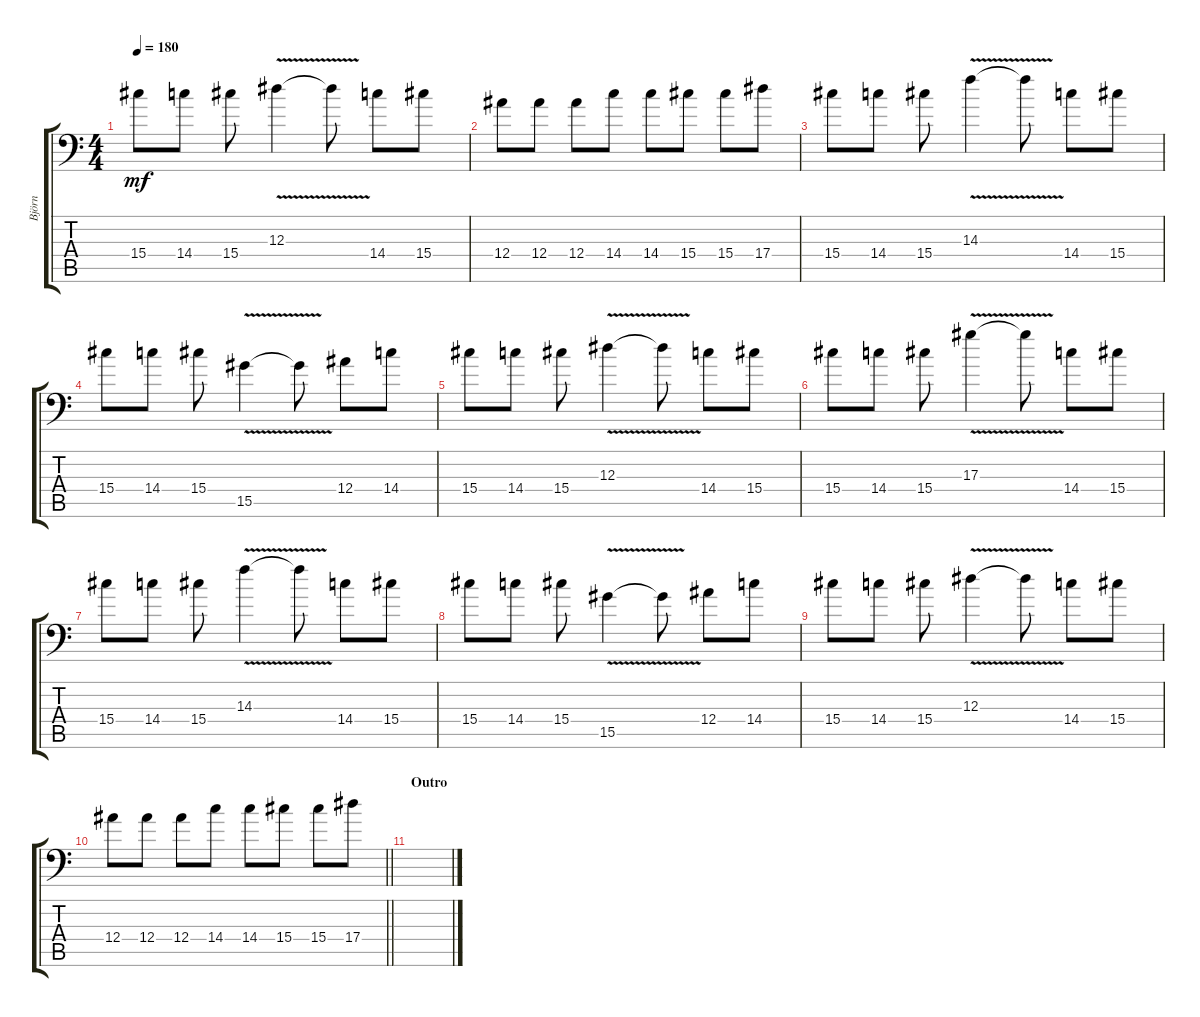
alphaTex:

\track ("Björn" "Björn") {instrument distortionguitar}
\staff {score tabs}
\tuning (C4 G3 Eb3 Bb2 F2 Bb1) {hide}
\ts (4 4)
\tempo 180
\clef f4
\ks c
15.4.8{dy mf} 14.4.8 15.4.8 12.3{v}.4 12.3{t}.8 14.4.8 15.4.8 |
12.4.8 12.4.8 12.4.8 14.4.8 14.4.8 15.4.8 15.4.8 17.4.8 |
15.4.8 14.4.8 15.4.8 14.3{v}.4 14.3{t}.8 14.4.8 15.4.8 |
15.4.8 14.4.8 15.4.8 15.5{v}.4 15.5{t}.8 12.4.8 14.4.8 |
15.4.8 14.4.8 15.4.8 12.3{v}.4 12.3{t}.8 14.4.8 15.4.8 |
15.4.8 14.4.8 15.4.8 17.3{v}.4 17.3{t}.8 14.4.8 15.4.8 |
15.4.8 14.4.8 15.4.8 14.3{v}.4 14.3{t}.8 14.4.8 15.4.8 |
15.4.8 14.4.8 15.4.8 15.5{v}.4 15.5{t}.8 12.4.8 14.4.8 |
15.4.8 14.4.8 15.4.8 12.3{v}.4 12.3{t}.8 14.4.8 15.4.8 |
\barLineRight lightlight
12.4.8 12.4.8 12.4.8 14.4.8 14.4.8 15.4.8 15.4.8 17.4.8 |
\section ("" "Outro")
